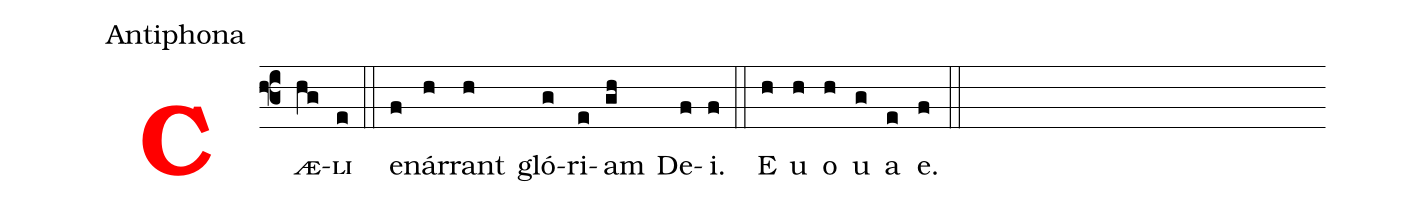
office-part: Antiphona;
%%
<v>\bf\textcolor{red}{C}</v><v>\sc{æ}</v>(f3hg)<v>\sc{li}</v>(e) (::)
 e(f)nár(h)rant(h) gló(g)ri(e)am(gh) De(f)i.(f)
(::) E(h) u(h) o(h) u(g) a(e) e.(f) (::)
